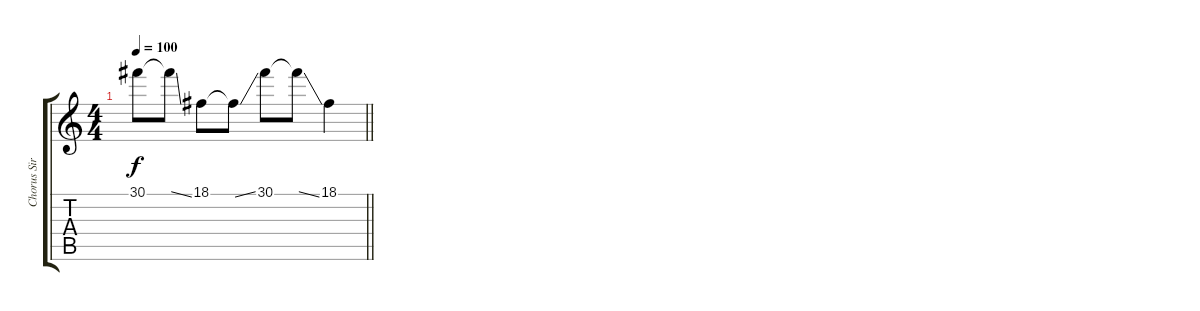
\track ("Chorus Siren" "Chorus Sir") {instrument lead2sawtooth}
\staff {score tabs}
\tuning (C4 G3 Eb3 Bb2 F2 C2) {hide}
\ts (4 4)
\tempo 100
\clef g2
\barLineRight lightlight
\ks c
30.1.8{dy f} 30.1{ss t}.8 18.1.8 18.1{ss t}.8 30.1.8 30.1{ss t}.8 18.1.4
